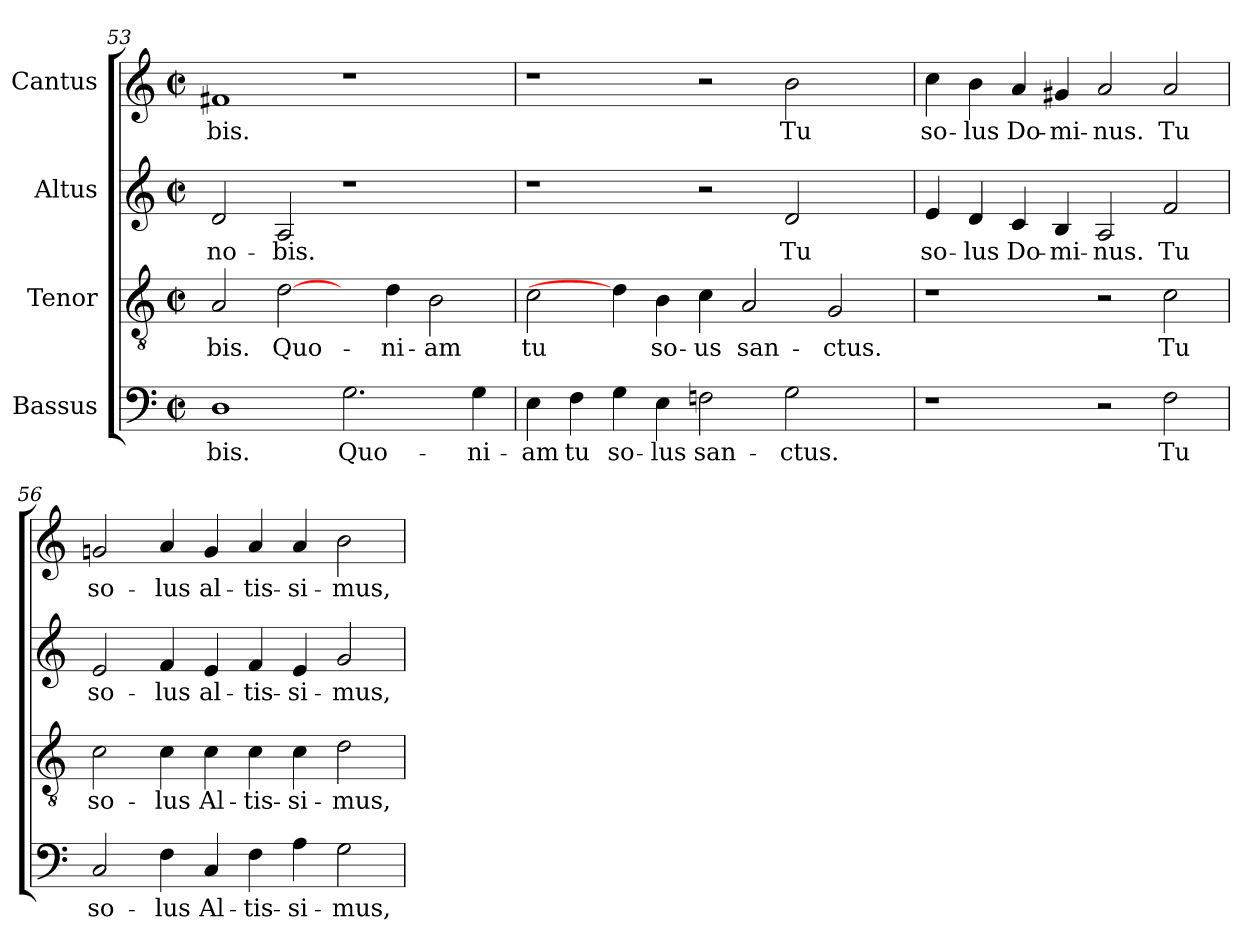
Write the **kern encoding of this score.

**kern	**text	**kern	**text	**kern	**text	**kern	**text
*part4	*part4	*part3	*part3	*part2	*part2	*part1	*part1
*staff4	*staff4	*staff3	*staff3	*staff2	*staff2	*staff1	*staff1
*I"Bassus	*	*I"Tenor	*	*I"Altus	*	*I"Cantus	*
!!LO:LB:g=z
*clefF4	*	*clefGv2	*	*clefG2	*	*clefG2	*
*k[]	*	*k[]	*	*k[]	*	*k[]	*
*C:	*	*C:	*	*C:	*	*C:	*
*M2/2	*	*M2/2	*	*M2/2	*	*M2/2	*
*met(c|)	*	*met(c|)	*	*met(c|)	*	*met(c|)	*
=53	=53	=53	=53	=53	=53	=53	=53
!	!LO:LY:b:cj	!	!LO:LY:b	!	!LO:LY:b:cj	!	!LO:LY:b:cj
1D	-bis.	2A/	-bis.	2d/	no-	1f#X	-bis.
!	!	!	!LO:LY:b	!	!LO:LY:b:cj	!	!
.	.	[2d\	Quo-	2A/	-bis.	.	.
!	!LO:LY:b:cj	!	!	!	!	!	!
2.G\	Quo-	4ryy	.	1r	.	1r	.
!	!	!	!LO:LY:b	!	!	!	!
.	.	4d\	-ni-	.	.	.	.
!	!	!	!LO:LY:b	!	!	!	!
.	.	2B\	-am	.	.	.	.
!	!LO:LY:b:cj	!	!	!	!	!	!
4G\	-ni-	.	.	.	.	.	.
=54	=54	=54	=54	=54	=54	=54	=54
!	!LO:LY:b:cj	!	!LO:LY:b	!	!	!	!
4E\	-am	2c\	tu	1r	.	1r	.
!	!LO:LY:b:cj	!	!	!	!	!	!
4F\	tu	.	.	.	.	.	.
!	!LO:LY:b:cj	!	!	!	!	!	!
4G\	so-	4d\]	.	.	.	.	.
!	!LO:LY:b:cj	!	!LO:LY:b	!	!	!	!
4E\	-lus	4B\	so-	.	.	.	.
!	!LO:LY:b:cj	!	!LO:LY:b	!	!	!	!
2Fn\	san-	4c\	-us	2r	.	2r	.
!	!	!	!LO:LY:b	!	!	!	!
.	.	2A/	san-	.	.	.	.
!	!LO:LY:b:cj	!	!	!	!LO:LY:b:cj	!	!LO:LY:b:cj
2G\	-ctus.	.	.	2d/	Tu	2b\	Tu
!	!	!	!LO:LY:b	!	!	!	!
.	.	2G/	-ctus.	.	.	.	.
4ryy	.	.	.	4ryy	.	4ryy	.
=55	=55	=55	=55	=55	=55	=55	=55
!	!	!	!	!	!LO:LY:b:cj	!	!LO:LY:b:cj
1r	.	1r	.	4e/	so-	4cc\	so-
!	!	!	!	!	!LO:LY:b:cj	!	!LO:LY:b:cj
.	.	.	.	4d/	-lus	4b\	-lus
!	!	!	!	!	!LO:LY:b:cj	!	!LO:LY:b:cj
.	.	.	.	4c/	Do-	4a/	Do-
!	!	!	!	!	!LO:LY:b:cj	!	!LO:LY:b:cj
.	.	.	.	4B/	-mi-	4g#X/	-mi-
!	!	!	!	!	!LO:LY:b:cj	!	!LO:LY:b:cj
2r	.	2r	.	2A/	-nus.	2a/	-nus.
!	!LO:LY:b:cj	!	!LO:LY:b	!	!LO:LY:b:cj	!	!LO:LY:b:cj
2F\	Tu	2c\	Tu	2f/	Tu	2a/	Tu
!!LO:LB:g=z
=56	=56	=56	=56	=56	=56	=56	=56
!	!LO:LY:b:cj	!	!LO:LY:b	!	!LO:LY:b:cj	!	!LO:LY:b:cj
2C/	so-	2c\	so-	2e/	so-	2gn/	so-
!	!LO:LY:b:cj	!	!LO:LY:b	!	!LO:LY:b:cj	!	!LO:LY:b:cj
4F\	-lus	4c\	-lus	4f/	-lus	4a/	-lus
!	!LO:LY:b:cj	!	!LO:LY:b	!	!LO:LY:b:cj	!	!LO:LY:b:cj
4C/	Al-	4c\	Al-	4e/	al-	4g/	al-
!	!LO:LY:b:cj	!	!LO:LY:b	!	!LO:LY:b:cj	!	!LO:LY:b:cj
4F\	-tis-	4c\	-tis-	4f/	-tis-	4a/	-tis-
!	!LO:LY:b:cj	!	!LO:LY:b	!	!LO:LY:b:cj	!	!LO:LY:b:cj
4A\	-si-	4c\	-si-	4e/	-si-	4a/	-si-
!	!LO:LY:b:cj	!	!LO:LY:b	!	!LO:LY:b:cj	!	!LO:LY:b:cj
2G\	-mus,	2d\	-mus,	2g/	-mus,	2b\	-mus,
=	=	=	=	=	=	=	=
*-	*-	*-	*-	*-	*-	*-	*-
